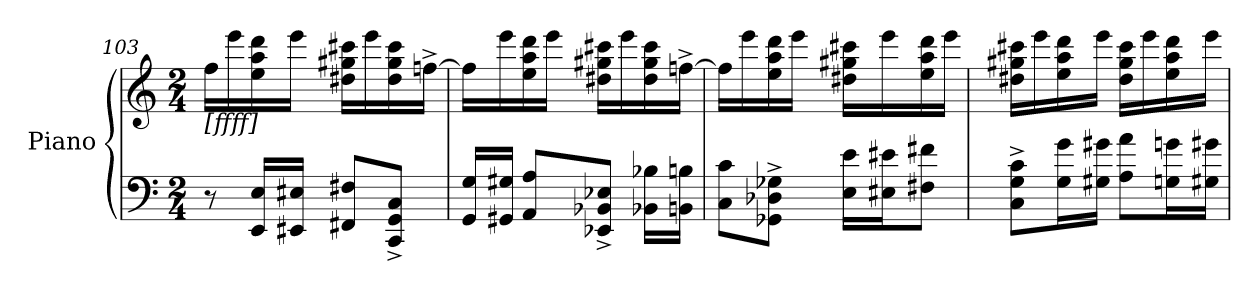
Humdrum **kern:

**kern	**kern
*part1	*part1
*staff2	*staff1
*I"Piano	*
*I'Pno.	*
!!LO:PB:g=z
*clefF4	*clefG2
*k[]	*k[]
*C:	*C:
*M2/4	*M2/4
*MM100	*MM100
=103	=103
!	!LO:TX:b:t=[ffff]
8r	16ffi\LL
.	16eeei\
16EEi/ 16EiLL	16eei\ 16aai 16dddi
16EE#Xi/ 16E#XiJJ	16eeei\JJ
8FF#Xi/ 8F#XiL	16dd#Xi\ 16gg#Xi 16ccc#XiLL
.	16eeei\
8CCi/^ 8GGi^ 8Ci^J	16dd#i\ 16gg#i 16ccc#i
.	[>16ffn^i\JJ
=104	=104
16GGi/ 16GiLL	16ffi\LL]
16GG#Xi/ 16G#XiJJ	16eeei\
8AAi/ 8AiL	16eei\ 16aai 16dddi
.	16eeei\JJ
8EE-Xi/^ 8BB-Xi^ 8E-Xi^J	16dd#Xi\ 16gg#Xi 16ccc#XiLL
.	16eeei\
16BB-Xi\ 16B-XiLL	16dd#i\ 16gg#i 16ccc#i
16BBni\ 16BniJJ	[>16ffn^i\JJ
=105	=105
8Ci\ 8ciL	16ffi\LL]
.	16eeei\
8GG-Xi\^ 8D-Xi^ 8G-Xi^J	16eei\ 16aai 16dddi
.	16eeei\JJ
16Ei\ 16eiLL	16dd#Xi\ 16gg#Xi 16ccc#XiLL
16E#Xi\ 16e#XiJ	16eeei\
8F#Xi\ 8f#XiJ	16eei\ 16aai 16dddi
.	16eeei\JJ
=106	=106
8Ci\^ 8Gi^ 8ci^L	16dd#Xi\ 16gg#Xi 16ccc#XiLL
.	16eeei\
16Gi\ 16giL	16eei\ 16aai 16dddi
16G#Xi\ 16g#XiJJ	16eeei\JJ
8Ai\ 8aiL	16dd#i\ 16gg#i 16ccc#iLL
.	16eeei\
16Gni\ 16gniL	16eei\ 16aai 16dddi
16G#Xi\ 16g#XiJJ	16eeei\JJ
=	=
*-	*-
